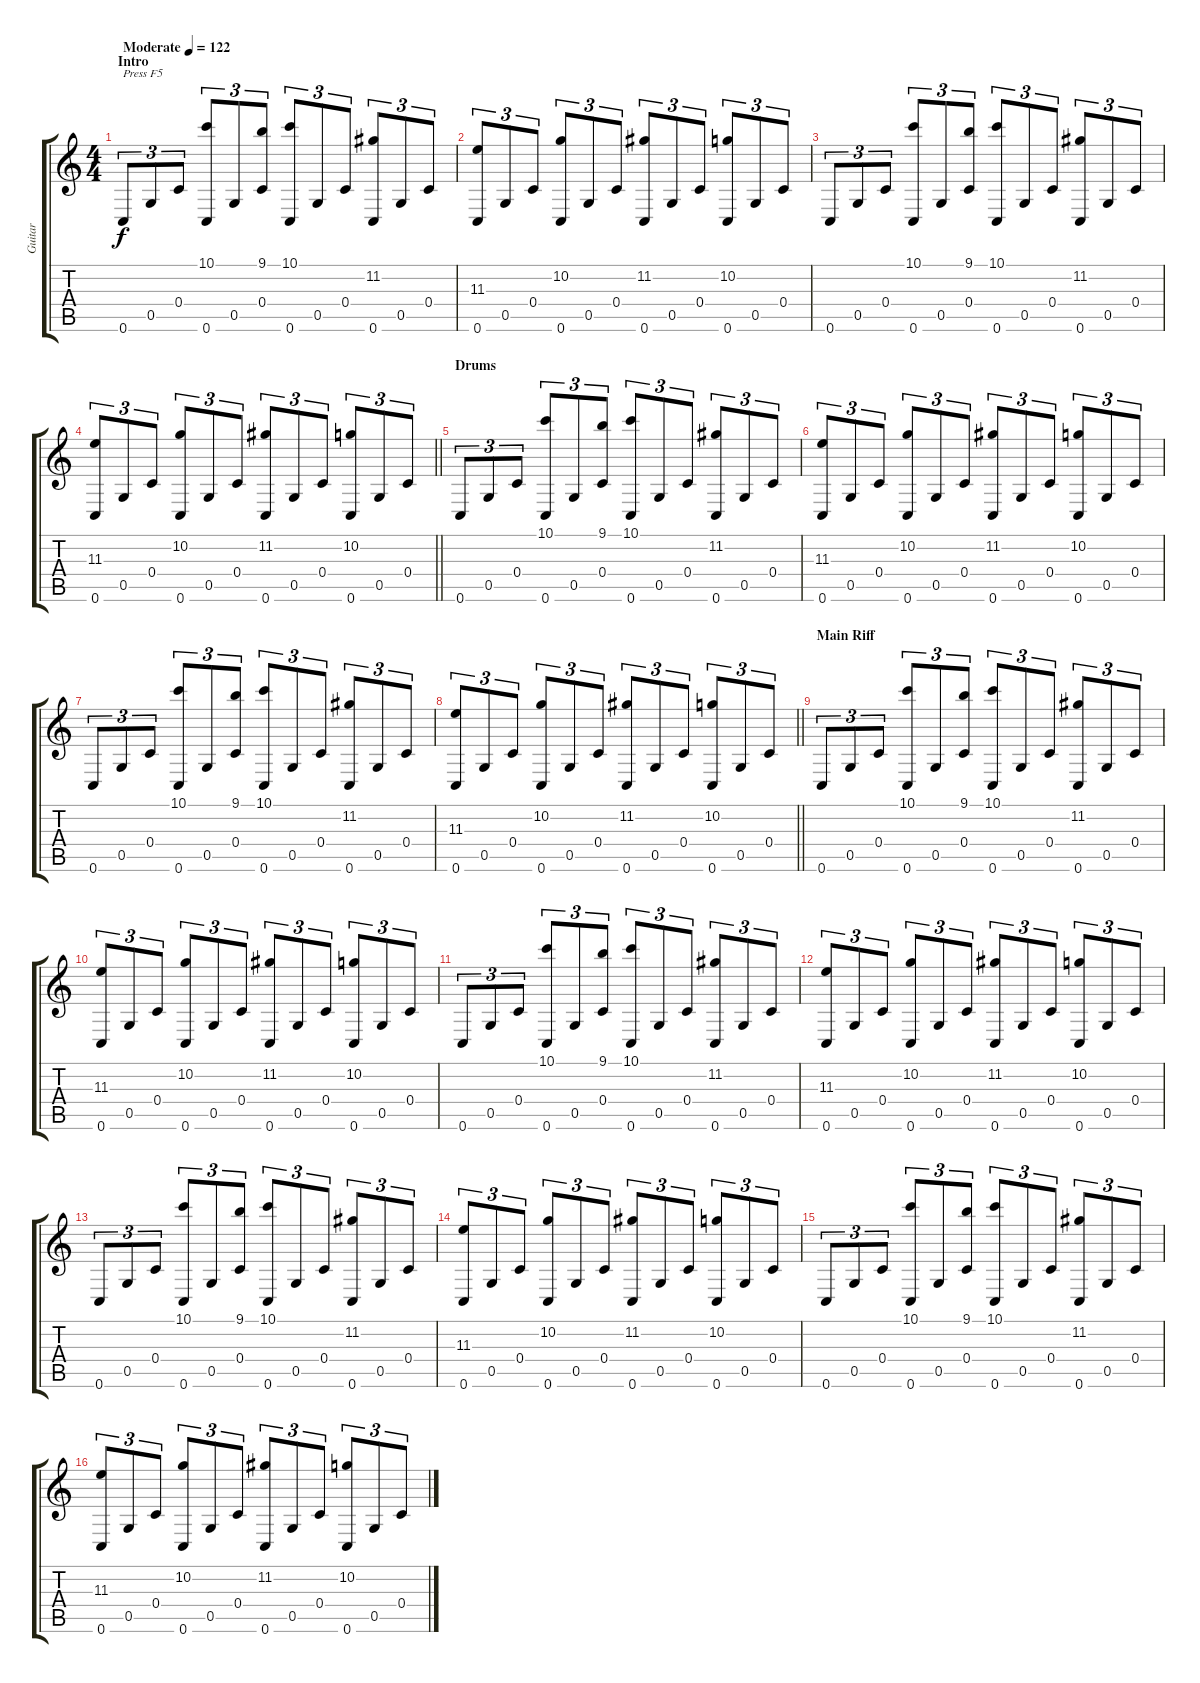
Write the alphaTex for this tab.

\track ("Guitar" "Guitar") {instrument acousticguitarsteel}
\staff {score tabs}
\tuning (D4 A3 F3 C3 G2 C2) {hide}
\ts (4 4)
\section ("" "Intro")
\tempo (122 "Moderate")
\clef g2
\ks c
0.6.8{tu (3 2) txt "Press F5" dy f instrument acousticguitarsteel} 0.5.8{tu (3 2)} 0.4.8{tu (3 2)} (10.1 0.6).8{tu (3 2)} 0.5.8{tu (3 2)} (9.1 0.4).8{tu (3 2)} (10.1 0.6).8{tu (3 2)} 0.5.8{tu (3 2)} 0.4.8{tu (3 2)} (11.2 0.6).8{tu (3 2)} 0.5.8{tu (3 2)} 0.4.8{tu (3 2)} |
(11.3 0.6).8{tu (3 2)} 0.5.8{tu (3 2)} 0.4.8{tu (3 2)} (10.2 0.6).8{tu (3 2)} 0.5.8{tu (3 2)} 0.4.8{tu (3 2)} (11.2 0.6).8{tu (3 2)} 0.5.8{tu (3 2)} 0.4.8{tu (3 2)} (10.2 0.6).8{tu (3 2)} 0.5.8{tu (3 2)} 0.4.8{tu (3 2)} |
0.6.8{tu (3 2)} 0.5.8{tu (3 2)} 0.4.8{tu (3 2)} (10.1 0.6).8{tu (3 2)} 0.5.8{tu (3 2)} (9.1 0.4).8{tu (3 2)} (10.1 0.6).8{tu (3 2)} 0.5.8{tu (3 2)} 0.4.8{tu (3 2)} (11.2 0.6).8{tu (3 2)} 0.5.8{tu (3 2)} 0.4.8{tu (3 2)} |
\barLineRight lightlight
(11.3 0.6).8{tu (3 2)} 0.5.8{tu (3 2)} 0.4.8{tu (3 2)} (10.2 0.6).8{tu (3 2)} 0.5.8{tu (3 2)} 0.4.8{tu (3 2)} (11.2 0.6).8{tu (3 2)} 0.5.8{tu (3 2)} 0.4.8{tu (3 2)} (10.2 0.6).8{tu (3 2)} 0.5.8{tu (3 2)} 0.4.8{tu (3 2)} |
\section ("" "Drums")
0.6.8{tu (3 2)} 0.5.8{tu (3 2)} 0.4.8{tu (3 2)} (10.1 0.6).8{tu (3 2)} 0.5.8{tu (3 2)} (9.1 0.4).8{tu (3 2)} (10.1 0.6).8{tu (3 2)} 0.5.8{tu (3 2)} 0.4.8{tu (3 2)} (11.2 0.6).8{tu (3 2)} 0.5.8{tu (3 2)} 0.4.8{tu (3 2)} |
(11.3 0.6).8{tu (3 2)} 0.5.8{tu (3 2)} 0.4.8{tu (3 2)} (10.2 0.6).8{tu (3 2)} 0.5.8{tu (3 2)} 0.4.8{tu (3 2)} (11.2 0.6).8{tu (3 2)} 0.5.8{tu (3 2)} 0.4.8{tu (3 2)} (10.2 0.6).8{tu (3 2)} 0.5.8{tu (3 2)} 0.4.8{tu (3 2)} |
0.6.8{tu (3 2)} 0.5.8{tu (3 2)} 0.4.8{tu (3 2)} (10.1 0.6).8{tu (3 2)} 0.5.8{tu (3 2)} (9.1 0.4).8{tu (3 2)} (10.1 0.6).8{tu (3 2)} 0.5.8{tu (3 2)} 0.4.8{tu (3 2)} (11.2 0.6).8{tu (3 2)} 0.5.8{tu (3 2)} 0.4.8{tu (3 2)} |
\barLineRight lightlight
(11.3 0.6).8{tu (3 2)} 0.5.8{tu (3 2)} 0.4.8{tu (3 2)} (10.2 0.6).8{tu (3 2)} 0.5.8{tu (3 2)} 0.4.8{tu (3 2)} (11.2 0.6).8{tu (3 2)} 0.5.8{tu (3 2)} 0.4.8{tu (3 2)} (10.2 0.6).8{tu (3 2)} 0.5.8{tu (3 2)} 0.4.8{tu (3 2)} |
\section ("" "Main Riff")
0.6.8{tu (3 2)} 0.5.8{tu (3 2)} 0.4.8{tu (3 2)} (10.1 0.6).8{tu (3 2)} 0.5.8{tu (3 2)} (9.1 0.4).8{tu (3 2)} (10.1 0.6).8{tu (3 2)} 0.5.8{tu (3 2)} 0.4.8{tu (3 2)} (11.2 0.6).8{tu (3 2)} 0.5.8{tu (3 2)} 0.4.8{tu (3 2)} |
(11.3 0.6).8{tu (3 2)} 0.5.8{tu (3 2)} 0.4.8{tu (3 2)} (10.2 0.6).8{tu (3 2)} 0.5.8{tu (3 2)} 0.4.8{tu (3 2)} (11.2 0.6).8{tu (3 2)} 0.5.8{tu (3 2)} 0.4.8{tu (3 2)} (10.2 0.6).8{tu (3 2)} 0.5.8{tu (3 2)} 0.4.8{tu (3 2)} |
0.6.8{tu (3 2)} 0.5.8{tu (3 2)} 0.4.8{tu (3 2)} (10.1 0.6).8{tu (3 2)} 0.5.8{tu (3 2)} (9.1 0.4).8{tu (3 2)} (10.1 0.6).8{tu (3 2)} 0.5.8{tu (3 2)} 0.4.8{tu (3 2)} (11.2 0.6).8{tu (3 2)} 0.5.8{tu (3 2)} 0.4.8{tu (3 2)} |
(11.3 0.6).8{tu (3 2)} 0.5.8{tu (3 2)} 0.4.8{tu (3 2)} (10.2 0.6).8{tu (3 2)} 0.5.8{tu (3 2)} 0.4.8{tu (3 2)} (11.2 0.6).8{tu (3 2)} 0.5.8{tu (3 2)} 0.4.8{tu (3 2)} (10.2 0.6).8{tu (3 2)} 0.5.8{tu (3 2)} 0.4.8{tu (3 2)} |
0.6.8{tu (3 2)} 0.5.8{tu (3 2)} 0.4.8{tu (3 2)} (10.1 0.6).8{tu (3 2)} 0.5.8{tu (3 2)} (9.1 0.4).8{tu (3 2)} (10.1 0.6).8{tu (3 2)} 0.5.8{tu (3 2)} 0.4.8{tu (3 2)} (11.2 0.6).8{tu (3 2)} 0.5.8{tu (3 2)} 0.4.8{tu (3 2)} |
(11.3 0.6).8{tu (3 2)} 0.5.8{tu (3 2)} 0.4.8{tu (3 2)} (10.2 0.6).8{tu (3 2)} 0.5.8{tu (3 2)} 0.4.8{tu (3 2)} (11.2 0.6).8{tu (3 2)} 0.5.8{tu (3 2)} 0.4.8{tu (3 2)} (10.2 0.6).8{tu (3 2)} 0.5.8{tu (3 2)} 0.4.8{tu (3 2)} |
0.6.8{tu (3 2)} 0.5.8{tu (3 2)} 0.4.8{tu (3 2)} (10.1 0.6).8{tu (3 2)} 0.5.8{tu (3 2)} (9.1 0.4).8{tu (3 2)} (10.1 0.6).8{tu (3 2)} 0.5.8{tu (3 2)} 0.4.8{tu (3 2)} (11.2 0.6).8{tu (3 2)} 0.5.8{tu (3 2)} 0.4.8{tu (3 2)} |
(11.3 0.6).8{tu (3 2)} 0.5.8{tu (3 2)} 0.4.8{tu (3 2)} (10.2 0.6).8{tu (3 2)} 0.5.8{tu (3 2)} 0.4.8{tu (3 2)} (11.2 0.6).8{tu (3 2)} 0.5.8{tu (3 2)} 0.4.8{tu (3 2)} (10.2 0.6).8{tu (3 2)} 0.5.8{tu (3 2)} 0.4.8{tu (3 2)}
